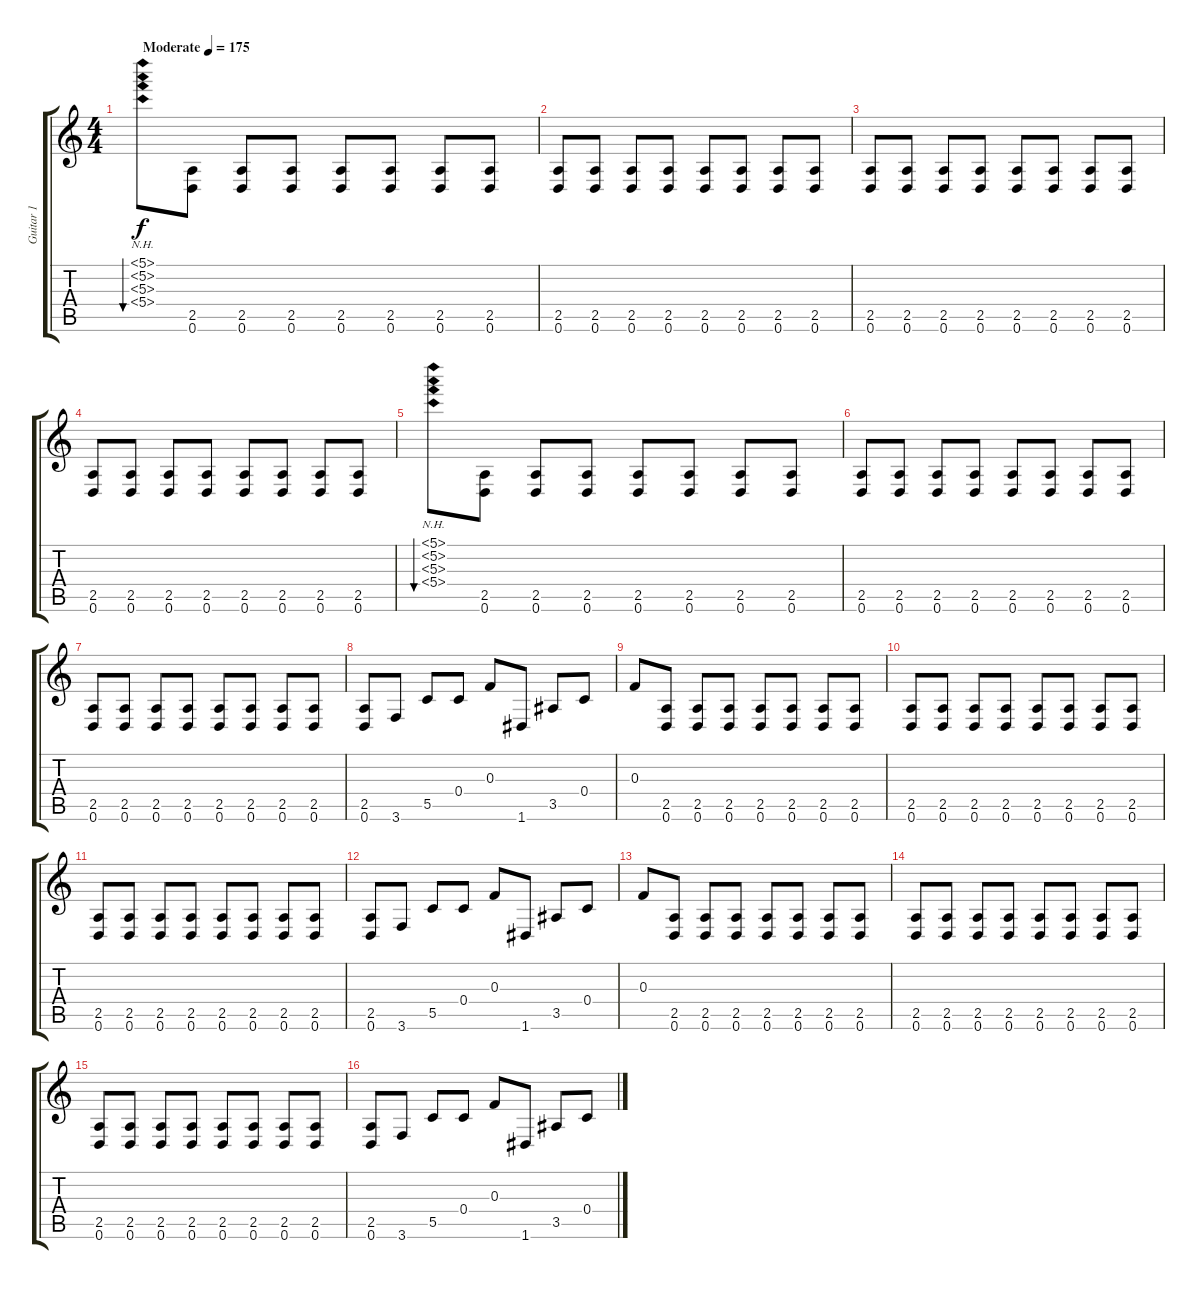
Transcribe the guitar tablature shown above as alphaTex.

\track ("Guitar 1" "Guitar 1") {instrument distortionguitar}
\staff {score tabs}
\tuning (D4 A3 F3 C3 G2 D2) {hide}
\ts (4 4)
\tempo (175 "Moderate")
\clef g2
\ks c
(5.1{nh} 5.2{nh} 5.3{nh} 5.4{nh}).8{bu 240 dy f instrument distortionguitar} (2.5 0.6).8 (2.5 0.6).8 (2.5 0.6).8 (2.5 0.6).8 (2.5 0.6).8 (2.5 0.6).8 (2.5 0.6).8 |
(2.5 0.6).8 (2.5 0.6).8 (2.5 0.6).8 (2.5 0.6).8 (2.5 0.6).8 (2.5 0.6).8 (2.5 0.6).8 (2.5 0.6).8 |
(2.5 0.6).8 (2.5 0.6).8 (2.5 0.6).8 (2.5 0.6).8 (2.5 0.6).8 (2.5 0.6).8 (2.5 0.6).8 (2.5 0.6).8 |
(2.5 0.6).8 (2.5 0.6).8 (2.5 0.6).8 (2.5 0.6).8 (2.5 0.6).8 (2.5 0.6).8 (2.5 0.6).8 (2.5 0.6).8 |
(5.1{nh} 5.2{nh} 5.3{nh} 5.4{nh}).8{bu 240} (2.5 0.6).8 (2.5 0.6).8 (2.5 0.6).8 (2.5 0.6).8 (2.5 0.6).8 (2.5 0.6).8 (2.5 0.6).8 |
(2.5 0.6).8 (2.5 0.6).8 (2.5 0.6).8 (2.5 0.6).8 (2.5 0.6).8 (2.5 0.6).8 (2.5 0.6).8 (2.5 0.6).8 |
(2.5 0.6).8 (2.5 0.6).8 (2.5 0.6).8 (2.5 0.6).8 (2.5 0.6).8 (2.5 0.6).8 (2.5 0.6).8 (2.5 0.6).8 |
(2.5 0.6).8 3.6.8 5.5.8 0.4.8 0.3.8 1.6.8 3.5.8 0.4.8 |
0.3.8 (2.5 0.6).8 (2.5 0.6).8 (2.5 0.6).8 (2.5 0.6).8 (2.5 0.6).8 (2.5 0.6).8 (2.5 0.6).8 |
(2.5 0.6).8 (2.5 0.6).8 (2.5 0.6).8 (2.5 0.6).8 (2.5 0.6).8 (2.5 0.6).8 (2.5 0.6).8 (2.5 0.6).8 |
(2.5 0.6).8 (2.5 0.6).8 (2.5 0.6).8 (2.5 0.6).8 (2.5 0.6).8 (2.5 0.6).8 (2.5 0.6).8 (2.5 0.6).8 |
(2.5 0.6).8 3.6.8 5.5.8 0.4.8 0.3.8 1.6.8 3.5.8 0.4.8 |
0.3.8 (2.5 0.6).8 (2.5 0.6).8 (2.5 0.6).8 (2.5 0.6).8 (2.5 0.6).8 (2.5 0.6).8 (2.5 0.6).8 |
(2.5 0.6).8 (2.5 0.6).8 (2.5 0.6).8 (2.5 0.6).8 (2.5 0.6).8 (2.5 0.6).8 (2.5 0.6).8 (2.5 0.6).8 |
(2.5 0.6).8 (2.5 0.6).8 (2.5 0.6).8 (2.5 0.6).8 (2.5 0.6).8 (2.5 0.6).8 (2.5 0.6).8 (2.5 0.6).8 |
(2.5 0.6).8 3.6.8 5.5.8 0.4.8 0.3.8 1.6.8 3.5.8 0.4.8
